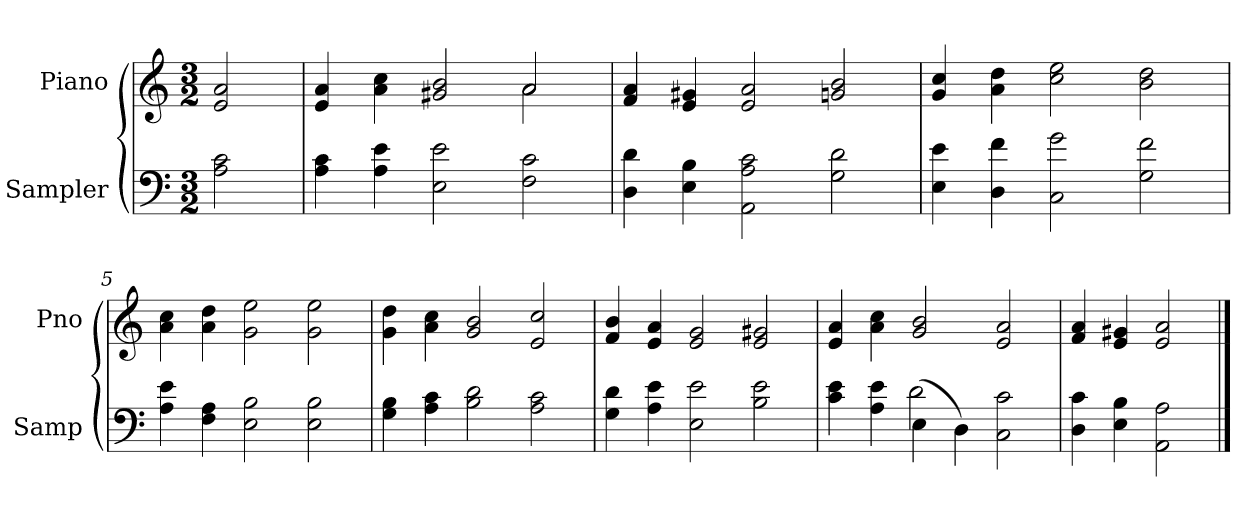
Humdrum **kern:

**kern	**kern
*part2	*part1
*staff2	*staff1
*I"Sampler	*I"Piano
*I'Samp	*I'Pno
*clefF4	*clefG2
*M3/2	*M3/2
=1	=1
2A 2c	2e 2a
=2	=2
*	*^
4A 4c	4e 4a	1ryy
4A 4e	4a 4cc	.
2E 2e	2g#X 2b	.
2F 2c	2a/	2a
*	*v	*v
=3	=3
4D 4d	4f 4a
4E 4B	4e 4g#X
2AA 2A 2c	2e 2a
2G 2d	2gn 2b
=4	=4
4E 4e	4g 4cc
4D 4f	4a 4dd
2C 2g	2cc 2ee
2G 2f	2b 2dd
=5	=5
4A 4e	4a 4cc
4F 4A	4a 4dd
2E 2B	2g 2ee
2E 2B	2g 2ee
=6	=6
4G 4B	4g 4dd
4A 4c	4a 4cc
2B 2d	2g 2b
2A 2c	2e 2cc
=7	=7
4G 4d	4f 4b
4A 4e	4e 4a
2E 2e	2e 2g
2B 2e	2e 2g#X
=8	=8
*^	*
4c 4e	2ryy	4e 4a
4A 4e	.	4a 4cc
(4E\	2d	2g 2b
4D\)	.	.
2C 2c	2ryy	2e 2a
*v	*v	*
=9	=9
4D 4c	4f 4a
4E 4B	4e 4g#X
2AA 2A	2e 2a
==	==
*-	*-
